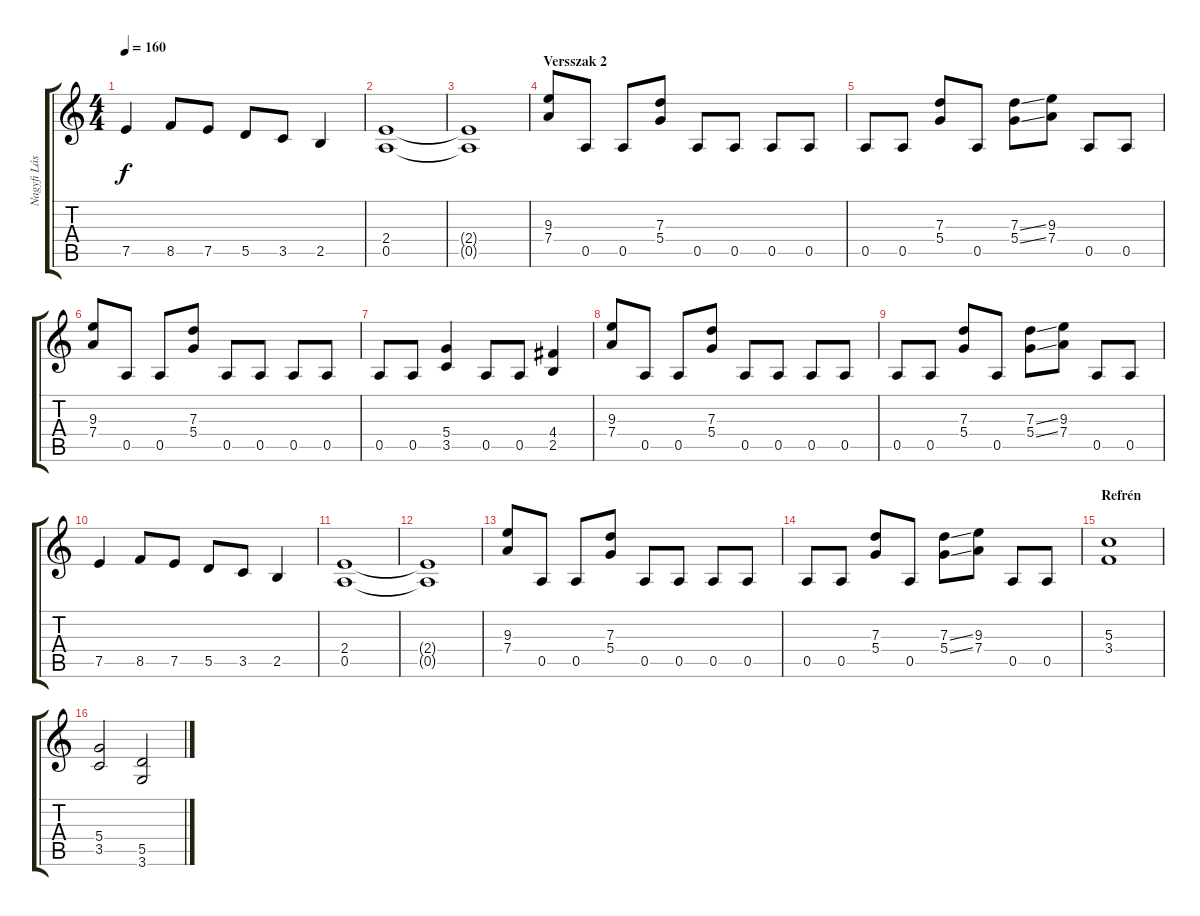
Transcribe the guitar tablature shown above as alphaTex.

\track ("Nagyfi László" "Nagyfi Lás") {instrument distortionguitar}
\staff {score tabs}
\tuning (E4 B3 G3 D3 A2 E2) {hide}
\ts (4 4)
\tempo 160
\clef g2
\ks c
7.5.4{dy f} 8.5.8 7.5.8 5.5.8 3.5.8 2.5.4 |
(2.4 0.5).1 |
(2.4{t} 0.5{t}).1 |
\section ("" "Versszak 2")
(9.3 7.4).8{volume 11} 0.5.8 0.5.8 (7.3 5.4).8 0.5.8 0.5.8 0.5.8 0.5.8 |
0.5.8 0.5.8 (7.3 5.4).8 0.5.8 (7.3{ss} 5.4{ss}).8 (9.3 7.4).8 0.5.8 0.5.8 |
(9.3 7.4).8 0.5.8 0.5.8 (7.3 5.4).8 0.5.8 0.5.8 0.5.8 0.5.8 |
0.5.8 0.5.8 (5.4 3.5).4 0.5.8 0.5.8 (4.4 2.5).4 |
(9.3 7.4).8 0.5.8 0.5.8 (7.3 5.4).8 0.5.8 0.5.8 0.5.8 0.5.8 |
0.5.8 0.5.8 (7.3 5.4).8 0.5.8 (7.3{ss} 5.4{ss}).8 (9.3 7.4).8 0.5.8 0.5.8 |
7.5.4 8.5.8 7.5.8 5.5.8 3.5.8 2.5.4 |
(2.4 0.5).1 |
(2.4{t} 0.5{t}).1 |
(9.3 7.4).8 0.5.8 0.5.8 (7.3 5.4).8 0.5.8 0.5.8 0.5.8 0.5.8 |
0.5.8 0.5.8 (7.3 5.4).8 0.5.8 (7.3{ss} 5.4{ss}).8 (9.3 7.4).8 0.5.8 0.5.8 |
\section ("" "Refrén")
(5.3 3.4).1 |
(5.4 3.5).2 (5.5 3.6).2
